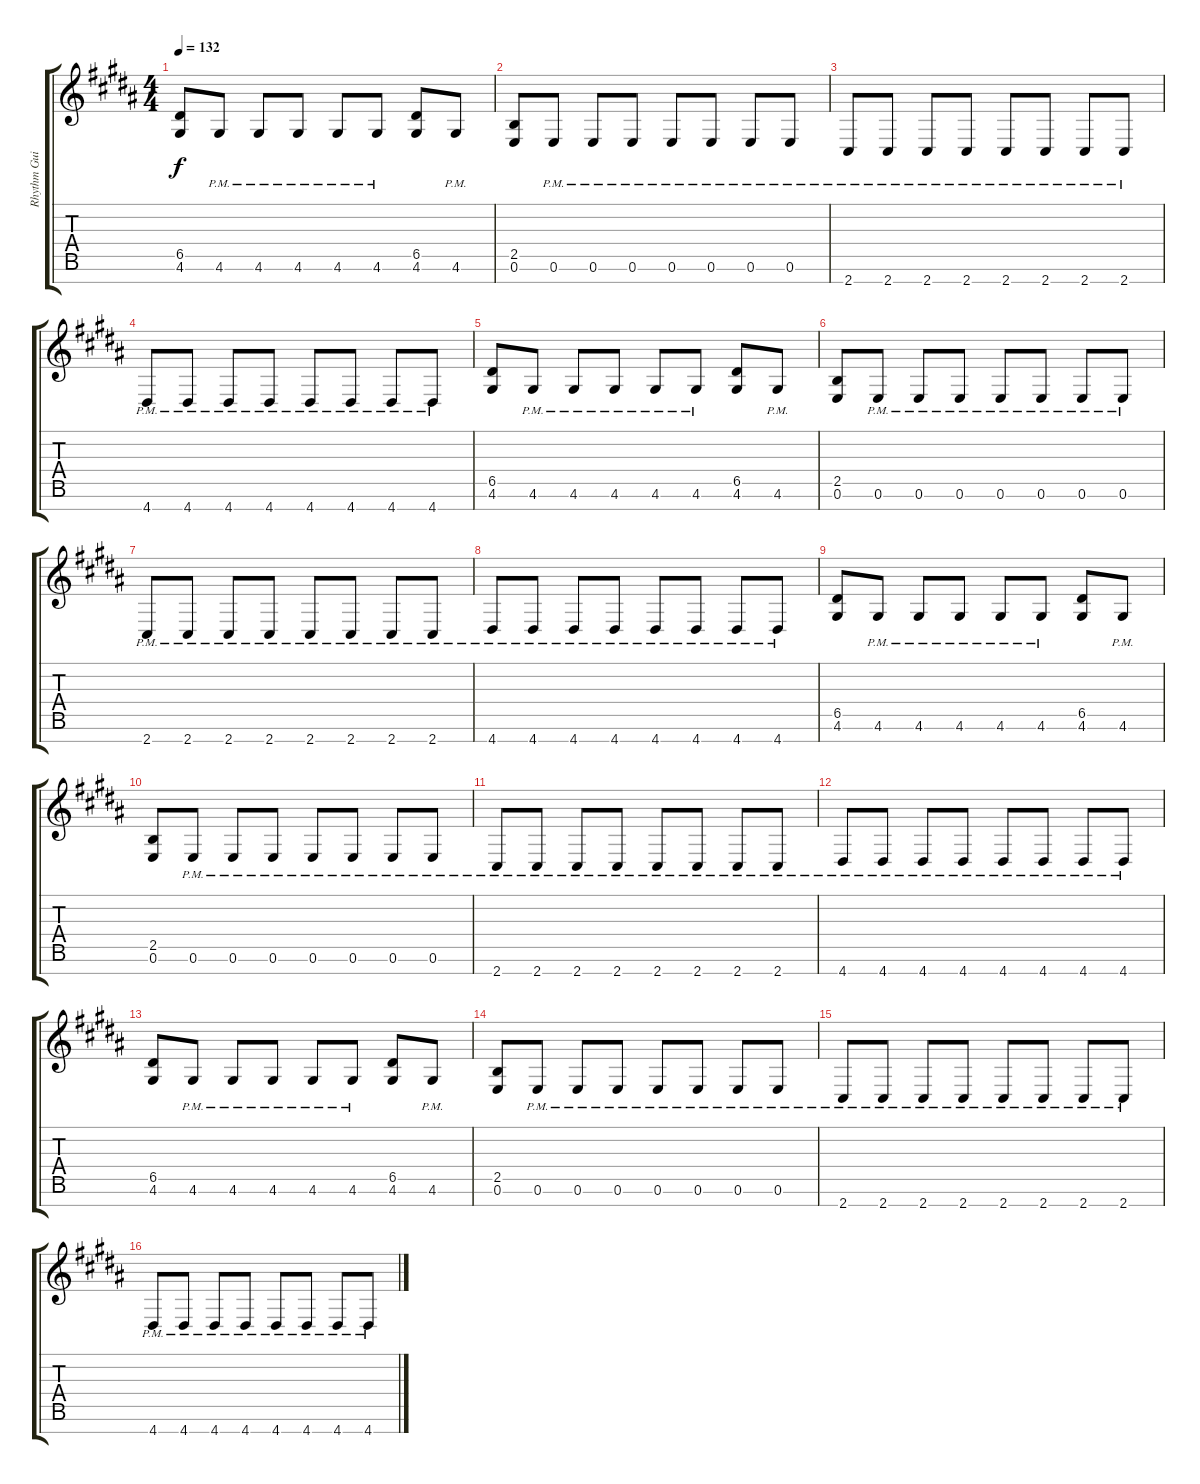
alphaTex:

\track ("Rhythm Guitar 2" "Rhythm Gui") {instrument distortionguitar}
\staff {score tabs}
\tuning (E4 B3 G3 D3 A2 E2 B1) {hide}
\ts (4 4)
\tempo 132
\clef g2
\ks g#minor
(6.5 4.6).8{dy f instrument distortionguitar} 4.6{pm}.8 4.6{pm}.8 4.6{pm}.8 4.6{pm}.8 4.6{pm}.8 (6.5 4.6).8 4.6{pm}.8 |
(2.5 0.6).8 0.6{pm}.8 0.6{pm}.8 0.6{pm}.8 0.6{pm}.8 0.6{pm}.8 0.6{pm}.8 0.6{pm}.8 |
2.7{pm}.8 2.7{pm}.8 2.7{pm}.8 2.7{pm}.8 2.7{pm}.8 2.7{pm}.8 2.7{pm}.8 2.7{pm}.8 |
4.7{pm}.8 4.7{pm}.8 4.7{pm}.8 4.7{pm}.8 4.7{pm}.8 4.7{pm}.8 4.7{pm}.8 4.7{pm}.8 |
(6.5 4.6).8 4.6{pm}.8 4.6{pm}.8 4.6{pm}.8 4.6{pm}.8 4.6{pm}.8 (6.5 4.6).8 4.6{pm}.8 |
(2.5 0.6).8 0.6{pm}.8 0.6{pm}.8 0.6{pm}.8 0.6{pm}.8 0.6{pm}.8 0.6{pm}.8 0.6{pm}.8 |
2.7{pm}.8 2.7{pm}.8 2.7{pm}.8 2.7{pm}.8 2.7{pm}.8 2.7{pm}.8 2.7{pm}.8 2.7{pm}.8 |
4.7{pm}.8 4.7{pm}.8 4.7{pm}.8 4.7{pm}.8 4.7{pm}.8 4.7{pm}.8 4.7{pm}.8 4.7{pm}.8 |
(6.5 4.6).8 4.6{pm}.8 4.6{pm}.8 4.6{pm}.8 4.6{pm}.8 4.6{pm}.8 (6.5 4.6).8 4.6{pm}.8 |
(2.5 0.6).8 0.6{pm}.8 0.6{pm}.8 0.6{pm}.8 0.6{pm}.8 0.6{pm}.8 0.6{pm}.8 0.6{pm}.8 |
2.7{pm}.8 2.7{pm}.8 2.7{pm}.8 2.7{pm}.8 2.7{pm}.8 2.7{pm}.8 2.7{pm}.8 2.7{pm}.8 |
4.7{pm}.8 4.7{pm}.8 4.7{pm}.8 4.7{pm}.8 4.7{pm}.8 4.7{pm}.8 4.7{pm}.8 4.7{pm}.8 |
(6.5 4.6).8 4.6{pm}.8 4.6{pm}.8 4.6{pm}.8 4.6{pm}.8 4.6{pm}.8 (6.5 4.6).8 4.6{pm}.8 |
(2.5 0.6).8 0.6{pm}.8 0.6{pm}.8 0.6{pm}.8 0.6{pm}.8 0.6{pm}.8 0.6{pm}.8 0.6{pm}.8 |
2.7{pm}.8 2.7{pm}.8 2.7{pm}.8 2.7{pm}.8 2.7{pm}.8 2.7{pm}.8 2.7{pm}.8 2.7{pm}.8 |
4.7{pm}.8 4.7{pm}.8 4.7{pm}.8 4.7{pm}.8 4.7{pm}.8 4.7{pm}.8 4.7{pm}.8 4.7{pm}.8
